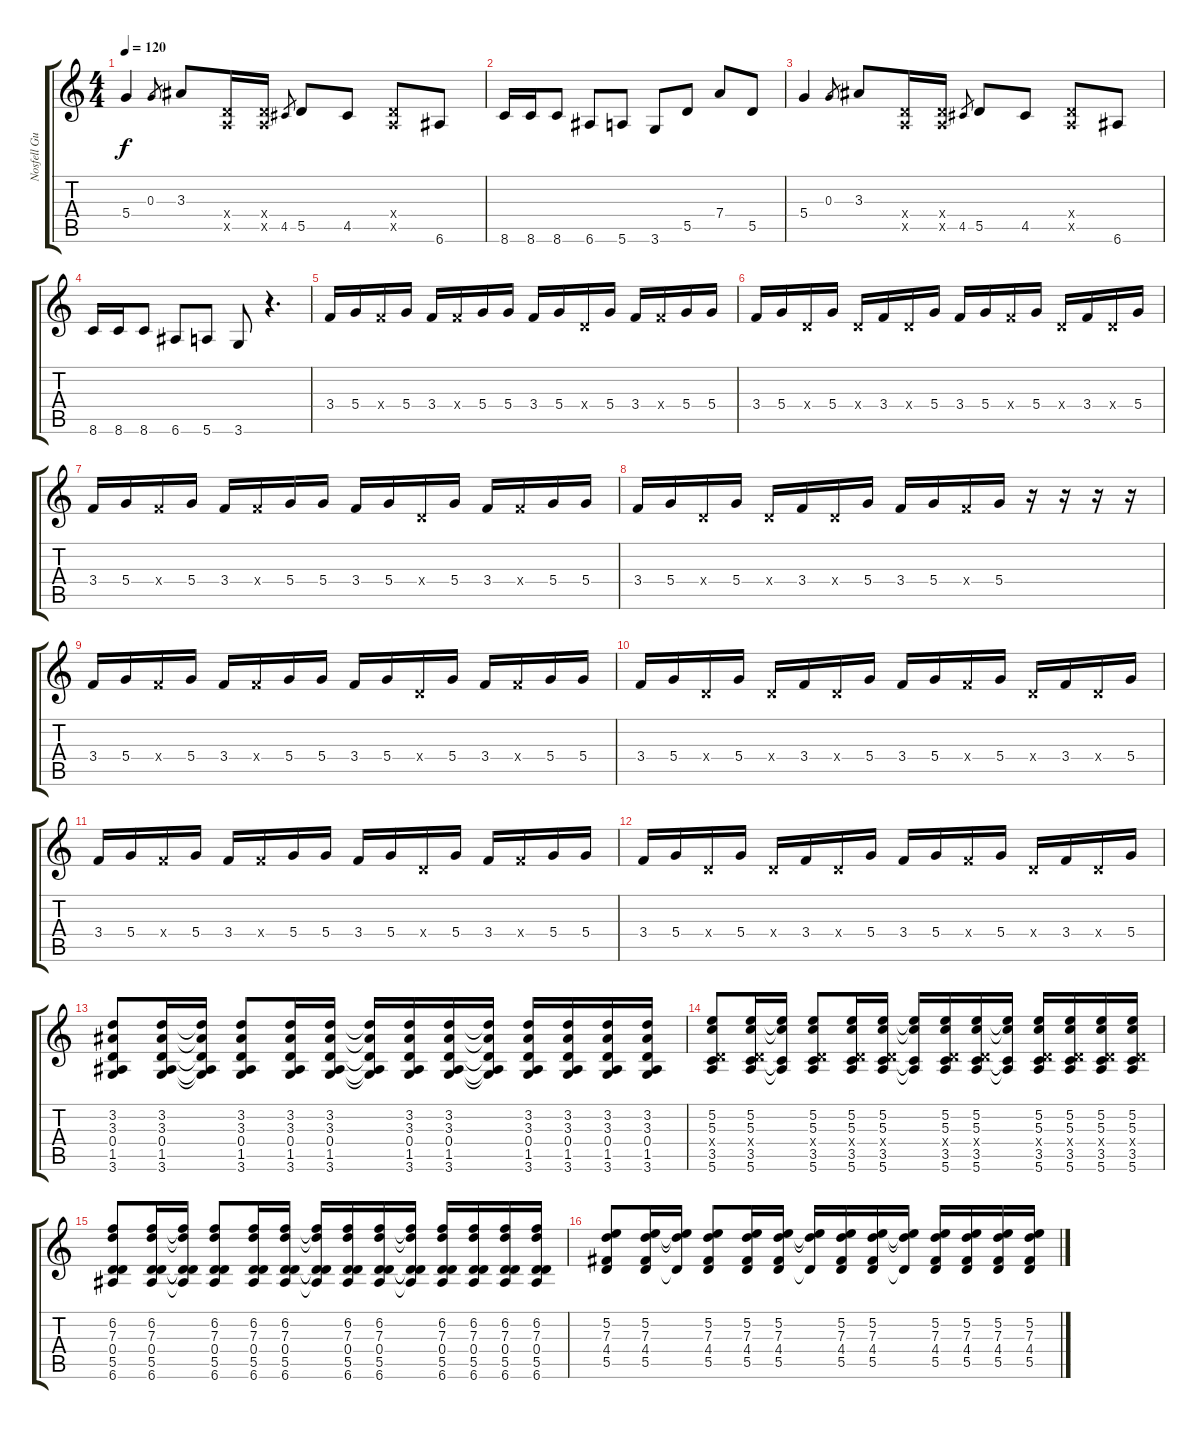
\track ("Nosfell Guitare" "Nosfell Gu") {instrument acousticguitarsteel}
\staff {score tabs}
\tuning (E4 B3 G3 D3 A2 E2) {hide}
\ts (4 4)
\tempo 120
\clef g2
\ks c
5.4.4{dy f} 0.3.8{gr} 3.3.8 (0.4{x} 0.5{x}).16 (0.4{x} 0.5{x}).16 4.5.8{gr} 5.5.8 4.5.8 (0.4{x} 0.5{x}).8 6.6.8 |
8.6.16 8.6.16 8.6.8 6.6.8 5.6.8 3.6.8 5.5.8 7.4.8 5.5.8 |
5.4.4 0.3.8{gr} 3.3.8 (0.4{x} 0.5{x}).16 (0.4{x} 0.5{x}).16 4.5.8{gr} 5.5.8 4.5.8 (0.4{x} 0.5{x}).8 6.6.8 |
8.6.16 8.6.16 8.6.8 6.6.8 5.6.8 3.6.8 r.4{d} |
3.4.16 5.4.16 3.4{x}.16 5.4.16 3.4.16 3.4{x}.16 5.4.16 5.4.16 3.4.16 5.4.16 0.4{x}.16 5.4.16 3.4.16 3.4{x}.16 5.4.16 5.4.16 |
3.4.16 5.4.16 0.4{x}.16 5.4.16 0.4{x}.16 3.4.16 0.4{x}.16 5.4.16 3.4.16 5.4.16 3.4{x}.16 5.4.16 0.4{x}.16 3.4.16 0.4{x}.16 5.4.16 |
3.4.16 5.4.16 3.4{x}.16 5.4.16 3.4.16 3.4{x}.16 5.4.16 5.4.16 3.4.16 5.4.16 0.4{x}.16 5.4.16 3.4.16 3.4{x}.16 5.4.16 5.4.16 |
3.4.16 5.4.16 0.4{x}.16 5.4.16 0.4{x}.16 3.4.16 0.4{x}.16 5.4.16 3.4.16 5.4.16 3.4{x}.16 5.4.16 r.16 r.16 r.16 r.16 |
3.4.16 5.4.16 3.4{x}.16 5.4.16 3.4.16 3.4{x}.16 5.4.16 5.4.16 3.4.16 5.4.16 0.4{x}.16 5.4.16 3.4.16 3.4{x}.16 5.4.16 5.4.16 |
3.4.16 5.4.16 0.4{x}.16 5.4.16 0.4{x}.16 3.4.16 0.4{x}.16 5.4.16 3.4.16 5.4.16 3.4{x}.16 5.4.16 0.4{x}.16 3.4.16 0.4{x}.16 5.4.16 |
3.4.16 5.4.16 3.4{x}.16 5.4.16 3.4.16 3.4{x}.16 5.4.16 5.4.16 3.4.16 5.4.16 0.4{x}.16 5.4.16 3.4.16 3.4{x}.16 5.4.16 5.4.16 |
3.4.16 5.4.16 0.4{x}.16 5.4.16 0.4{x}.16 3.4.16 0.4{x}.16 5.4.16 3.4.16 5.4.16 3.4{x}.16 5.4.16 0.4{x}.16 3.4.16 0.4{x}.16 5.4.16 |
(3.2 3.3 0.4 1.5 3.6).8 (3.2 3.3 0.4 1.5 3.6).16 (3.2{t} 3.3{t} 0.4{t} 1.5{t} 3.6{t}).16 (3.2 3.3 0.4 1.5 3.6).8 (3.2 3.3 0.4 1.5 3.6).16 (3.2 3.3 0.4 1.5 3.6).16 (3.2{t} 3.3{t} 0.4{t} 1.5{t} 3.6{t}).16 (3.2 3.3 0.4 1.5 3.6).16 (3.2 3.3 0.4 1.5 3.6).16 (3.2{t} 3.3{t} 0.4{t} 1.5{t} 3.6{t}).16 (3.2 3.3 0.4 1.5 3.6).16 (3.2 3.3 0.4 1.5 3.6).16 (3.2 3.3 0.4 1.5 3.6).16 (3.2 3.3 0.4 1.5 3.6).16 |
(5.2 5.3 0.4{x} 3.5 5.6).8 (5.2 5.3 0.4{x} 3.5 5.6).16 (5.2{t} 5.3{t} 3.5{t} 5.6{t}).16 (5.2 5.3 0.4{x} 3.5 5.6).8 (5.2 5.3 0.4{x} 3.5 5.6).16 (5.2 5.3 0.4{x} 3.5 5.6).16 (5.2{t} 5.3{t} 3.5{t} 5.6{t}).16 (5.2 5.3 0.4{x} 3.5 5.6).16 (5.2 5.3 0.4{x} 3.5 5.6).16 (5.2{t} 5.3{t} 3.5{t} 5.6{t}).16 (5.2 5.3 0.4{x} 3.5 5.6).16 (5.2 5.3 0.4{x} 3.5 5.6).16 (5.2 5.3 0.4{x} 3.5 5.6).16 (5.2 5.3 0.4{x} 3.5 5.6).16 |
(6.2 7.3 0.4 5.5 6.6).8 (6.2 7.3 0.4 5.5 6.6).16 (6.2{t} 7.3{t} 0.4{t} 5.5{t} 6.6{t}).16 (6.2 7.3 0.4 5.5 6.6).8 (6.2 7.3 0.4 5.5 6.6).16 (6.2 7.3 0.4 5.5 6.6).16 (6.2{t} 7.3{t} 0.4{t} 5.5{t} 6.6{t}).16 (6.2 7.3 0.4 5.5 6.6).16 (6.2 7.3 0.4 5.5 6.6).16 (6.2{t} 7.3{t} 0.4{t} 5.5{t} 6.6{t}).16 (6.2 7.3 0.4 5.5 6.6).16 (6.2 7.3 0.4 5.5 6.6).16 (6.2 7.3 0.4 5.5 6.6).16 (6.2 7.3 0.4 5.5 6.6).16 |
(5.2 7.3 4.4 5.5).8 (5.2 7.3 4.4 5.5).16 (5.2{t} 7.3{t} 5.5{t}).16 (5.2 7.3 4.4 5.5).8 (5.2 7.3 4.4 5.5).16 (5.2 7.3 4.4 5.5).16 (5.2{t} 7.3{t} 5.5{t}).16 (5.2 7.3 4.4 5.5).16 (5.2 7.3 4.4 5.5).16 (5.2{t} 7.3{t} 5.5{t}).16 (5.2 7.3 4.4 5.5).16 (5.2 7.3 4.4 5.5).16 (5.2 7.3 4.4 5.5).16 (5.2 7.3 4.4 5.5).16
